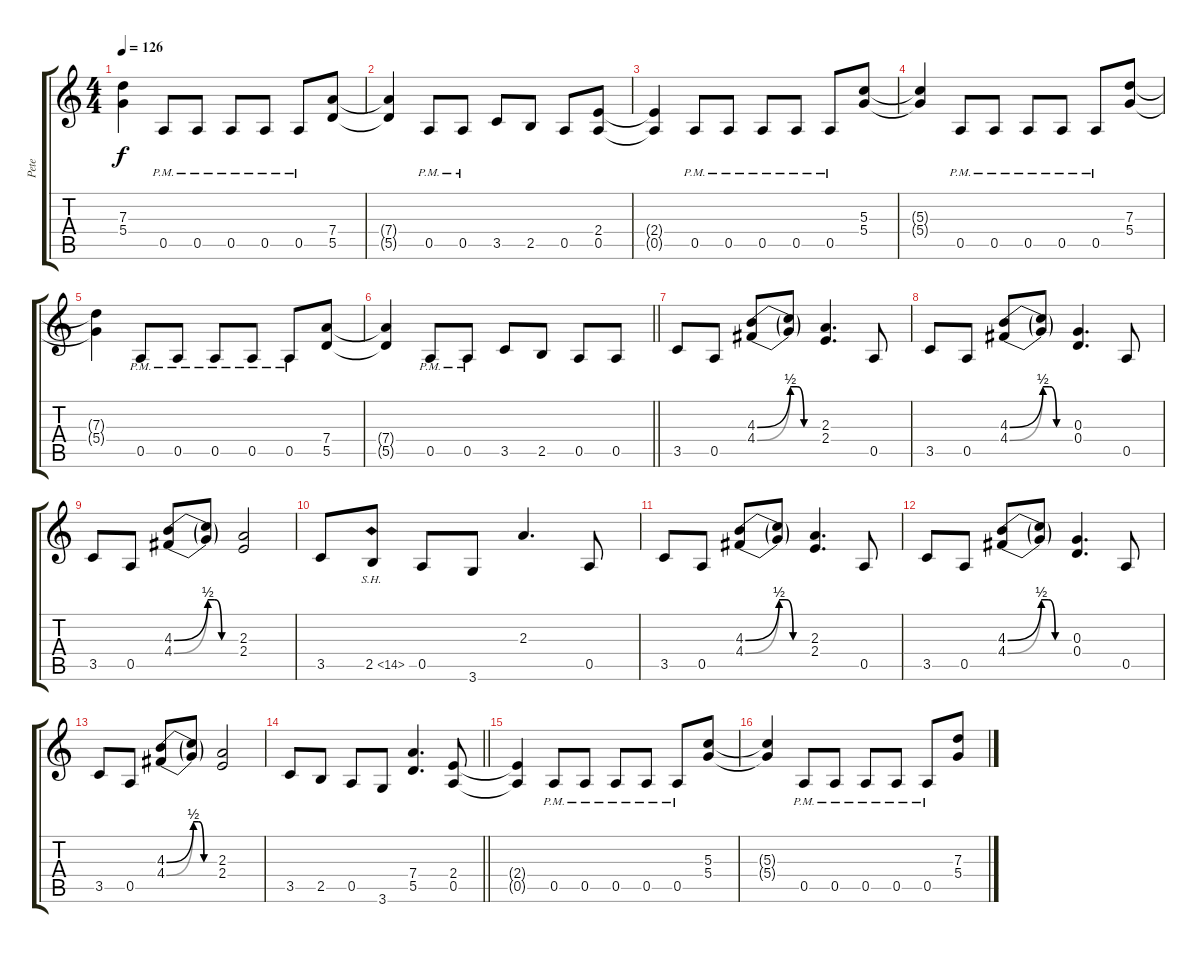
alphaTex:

\track ("Pete" "Pete") {instrument distortionguitar}
\staff {score tabs}
\tuning (E4 B3 G3 D3 A2 E2) {hide}
\ts (4 4)
\tempo 126
\clef g2
\ks aminor
(7.3{t} 5.4{t}).4{dy f} 0.5{pm}.8 0.5{pm}.8 0.5{pm}.8 0.5{pm}.8 0.5{pm}.8 (7.4 5.5).8 |
(7.4{t} 5.5{t}).4 0.5{pm}.8 0.5{pm}.8 3.5.8 2.5.8 0.5.8 (2.4 0.5).8 |
(2.4{t} 0.5{t}).4 0.5{pm}.8 0.5{pm}.8 0.5{pm}.8 0.5{pm}.8 0.5{pm}.8 (5.3 5.4).8 |
(5.3{t} 5.4{t}).4 0.5{pm}.8 0.5{pm}.8 0.5{pm}.8 0.5{pm}.8 0.5{pm}.8 (7.3 5.4).8 |
(7.3{t} 5.4{t}).4 0.5{pm}.8 0.5{pm}.8 0.5{pm}.8 0.5{pm}.8 0.5{pm}.8 (7.4 5.5).8 |
\barLineRight lightlight
(7.4{t} 5.5{t}).4 0.5{pm}.8 0.5{pm}.8 3.5.8 2.5.8 0.5.8 0.5.8 |
3.5.8 0.5.8 (4.3{be (bend 0 0 60 2)} 4.4{be (bend 0 0 60 2)}).8 (4.3{be (custom 0 2 15 2 30 0 60 0) t} 4.4{be (custom 0 2 15 2 30 0 60 0) t}).8 (2.3 2.4).4{d} 0.5.8 |
3.5.8 0.5.8 (4.3{be (bend 0 0 60 2)} 4.4{be (bend 0 0 60 2)}).8 (4.3{be (custom 0 2 15 2 30 0 60 0) t} 4.4{be (custom 0 2 15 2 30 0 60 0) t}).8 (0.3 0.4).4{d} 0.5.8 |
3.5.8 0.5.8 (4.3{be (bend 0 0 60 2)} 4.4{be (bend 0 0 60 2)}).8 (4.3{be (custom 0 2 15 2 30 0 60 0) t} 4.4{be (custom 0 2 15 2 30 0 60 0) t}).8 (2.3 2.4).2 |
3.5.8 2.5{sh 12}.8 0.5.8 3.6.8 2.3.4{d} 0.5.8 |
3.5.8 0.5.8 (4.3{be (bend 0 0 60 2)} 4.4{be (bend 0 0 60 2)}).8 (4.3{be (custom 0 2 15 2 30 0 60 0) t} 4.4{be (custom 0 2 15 2 30 0 60 0) t}).8 (2.3 2.4).4{d} 0.5.8 |
3.5.8 0.5.8 (4.3{be (bend 0 0 60 2)} 4.4{be (bend 0 0 60 2)}).8 (4.3{be (custom 0 2 15 2 30 0 60 0) t} 4.4{be (custom 0 2 15 2 30 0 60 0) t}).8 (0.3 0.4).4{d} 0.5.8 |
3.5.8 0.5.8 (4.3{be (bend 0 0 60 2)} 4.4{be (bend 0 0 60 2)}).8 (4.3{be (custom 0 2 15 2 30 0 60 0) t} 4.4{be (custom 0 2 15 2 30 0 60 0) t}).8 (2.3 2.4).2 |
\barLineRight lightlight
3.5.8 2.5.8 0.5.8 3.6.8 (7.4 5.5).4{d} (2.4 0.5).8 |
(2.4{t} 0.5{t}).4 0.5{pm}.8 0.5{pm}.8 0.5{pm}.8 0.5{pm}.8 0.5{pm}.8 (5.3 5.4).8 |
(5.3{t} 5.4{t}).4 0.5{pm}.8 0.5{pm}.8 0.5{pm}.8 0.5{pm}.8 0.5{pm}.8 (7.3 5.4).8
